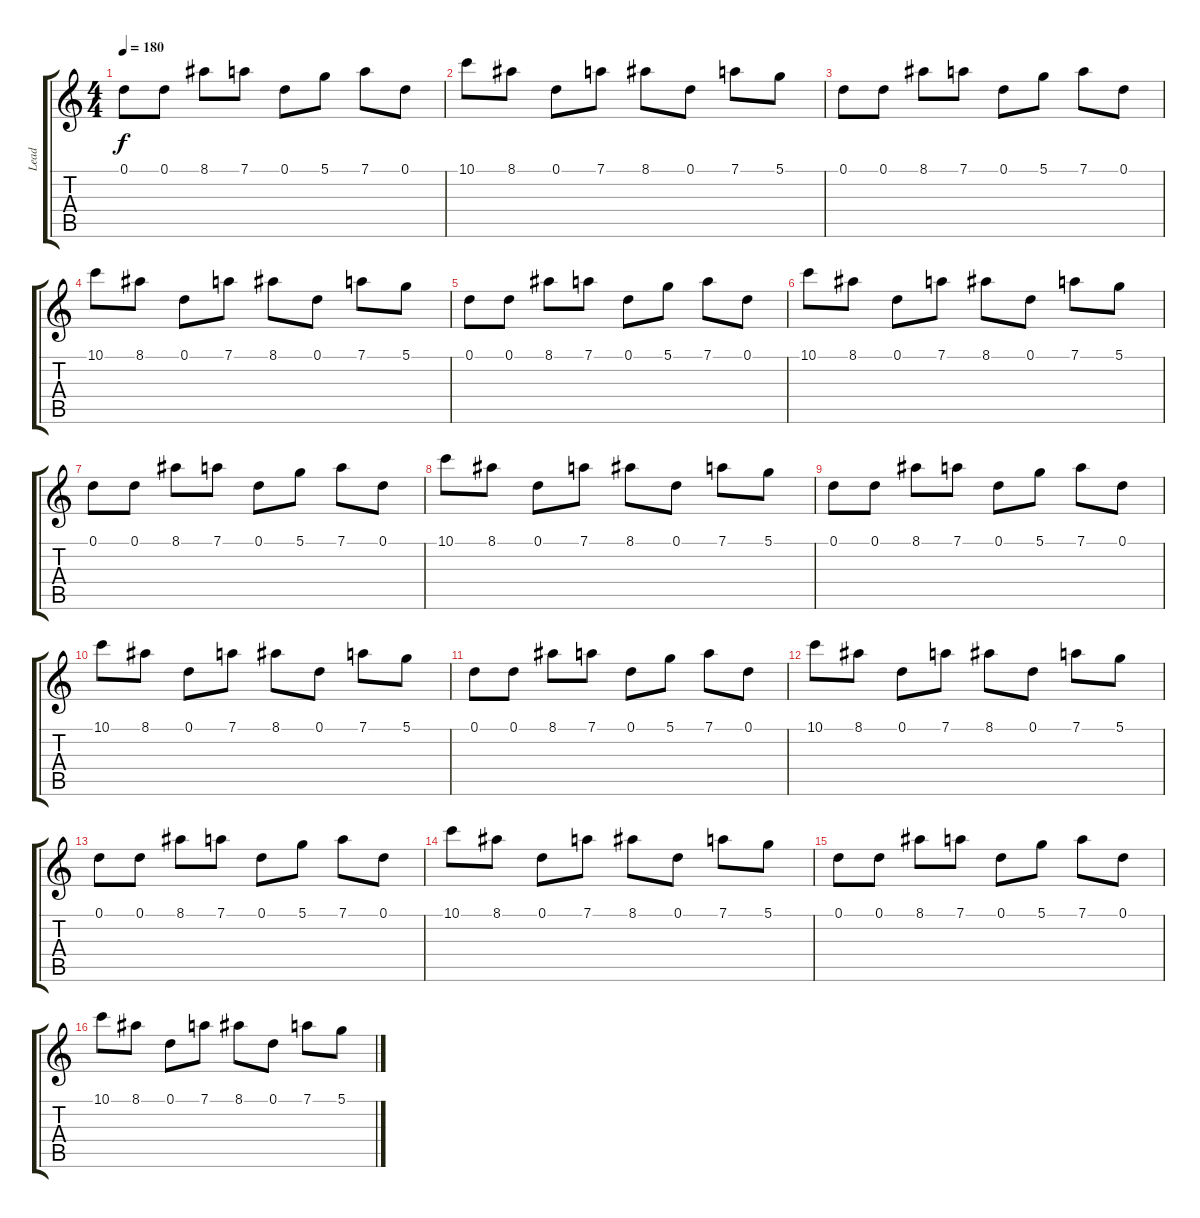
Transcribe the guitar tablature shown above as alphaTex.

\track ("Lead" "Lead") {instrument distortionguitar}
\staff {score tabs}
\tuning (D4 A3 F3 C3 G2 D2) {hide}
\ts (4 4)
\tempo 180
\clef g2
\ks c
0.1.8{dy f} 0.1.8 8.1.8 7.1.8 0.1.8 5.1.8 7.1.8 0.1.8 |
10.1.8 8.1.8 0.1.8 7.1.8 8.1.8 0.1.8 7.1.8 5.1.8 |
0.1.8 0.1.8 8.1.8 7.1.8 0.1.8 5.1.8 7.1.8 0.1.8 |
10.1.8 8.1.8 0.1.8 7.1.8 8.1.8 0.1.8 7.1.8 5.1.8 |
0.1.8 0.1.8 8.1.8 7.1.8 0.1.8 5.1.8 7.1.8 0.1.8 |
10.1.8 8.1.8 0.1.8 7.1.8 8.1.8 0.1.8 7.1.8 5.1.8 |
0.1.8 0.1.8 8.1.8 7.1.8 0.1.8 5.1.8 7.1.8 0.1.8 |
10.1.8 8.1.8 0.1.8 7.1.8 8.1.8 0.1.8 7.1.8 5.1.8 |
0.1.8 0.1.8 8.1.8 7.1.8 0.1.8 5.1.8 7.1.8 0.1.8 |
10.1.8 8.1.8 0.1.8 7.1.8 8.1.8 0.1.8 7.1.8 5.1.8 |
0.1.8 0.1.8 8.1.8 7.1.8 0.1.8 5.1.8 7.1.8 0.1.8 |
10.1.8 8.1.8 0.1.8 7.1.8 8.1.8 0.1.8 7.1.8 5.1.8 |
0.1.8 0.1.8 8.1.8 7.1.8 0.1.8 5.1.8 7.1.8 0.1.8 |
10.1.8 8.1.8 0.1.8 7.1.8 8.1.8 0.1.8 7.1.8 5.1.8 |
0.1.8 0.1.8 8.1.8 7.1.8 0.1.8 5.1.8 7.1.8 0.1.8 |
10.1.8 8.1.8 0.1.8 7.1.8 8.1.8 0.1.8 7.1.8 5.1.8
